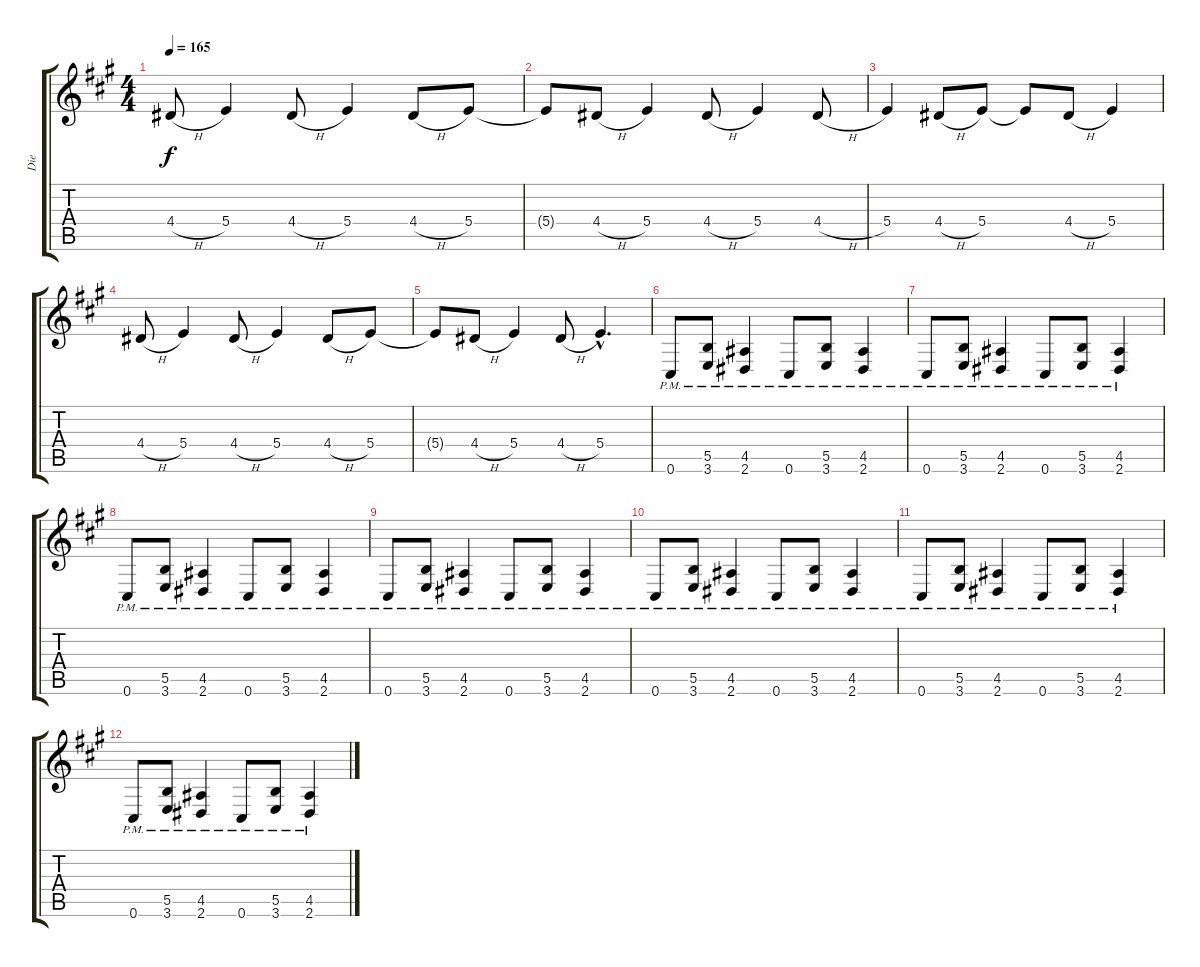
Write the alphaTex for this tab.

\track ("Die" "Die") {instrument distortionguitar}
\staff {score tabs}
\tuning (Db4 Ab3 E3 B2 Gb2 Db2) {hide}
\ts (4 4)
\tempo 165
\clef g2
\ks a
4.4{h}.8{dy f} 5.4.4 4.4{h}.8 5.4.4 4.4{h}.8 5.4.8 |
5.4{t}.8 4.4{h}.8 5.4.4 4.4{h}.8 5.4.4 4.4{h}.8 |
5.4.4 4.4{h}.8 5.4.8 5.4{t}.8 4.4{h}.8 5.4.4 |
4.4{h}.8 5.4.4 4.4{h}.8 5.4.4 4.4{h}.8 5.4.8 |
5.4{t}.8 4.4{h}.8 5.4.4 4.4{h}.8 5.4{hac}.4{d} |
0.6{pm}.8 (5.5{pm} 3.6{pm}).8 (4.5{pm} 2.6{pm}).4 0.6{pm}.8 (5.5{pm} 3.6{pm}).8 (4.5{pm} 2.6{pm}).4 |
0.6{pm}.8 (5.5{pm} 3.6{pm}).8 (4.5{pm} 2.6{pm}).4 0.6{pm}.8 (5.5{pm} 3.6{pm}).8 (4.5{pm} 2.6{pm}).4 |
0.6{pm}.8 (5.5{pm} 3.6{pm}).8 (4.5{pm} 2.6{pm}).4 0.6{pm}.8 (5.5{pm} 3.6{pm}).8 (4.5{pm} 2.6{pm}).4 |
0.6{pm}.8 (5.5{pm} 3.6{pm}).8 (4.5{pm} 2.6{pm}).4 0.6{pm}.8 (5.5{pm} 3.6{pm}).8 (4.5{pm} 2.6{pm}).4 |
0.6{pm}.8 (5.5{pm} 3.6{pm}).8 (4.5{pm} 2.6{pm}).4 0.6{pm}.8 (5.5{pm} 3.6{pm}).8 (4.5{pm} 2.6{pm}).4 |
0.6{pm}.8 (5.5{pm} 3.6{pm}).8 (4.5{pm} 2.6{pm}).4 0.6{pm}.8 (5.5{pm} 3.6{pm}).8 (4.5{pm} 2.6{pm}).4 |
0.6{pm}.8 (5.5{pm} 3.6{pm}).8 (4.5{pm} 2.6{pm}).4 0.6{pm}.8 (5.5{pm} 3.6{pm}).8 (4.5{pm} 2.6{pm}).4
